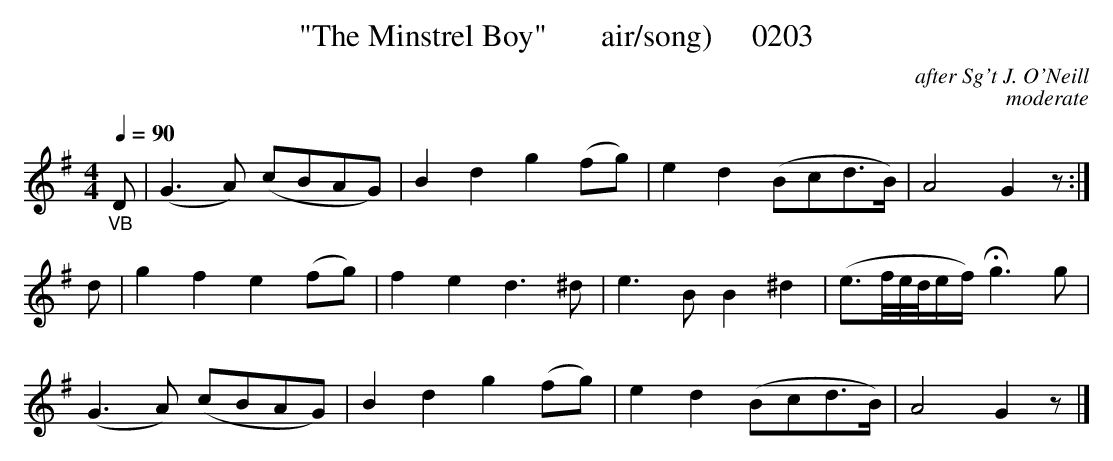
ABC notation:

X:1
T:"The Minstrel Boy"       air/song)     0203
C:after Sg't J. O'Neill
C:moderate
Q:1/4=90
M:4/4
L:1/8
K:G
"_VB"D|(G3A) (cBAG)|B2d2g2(fg)|e2d2(Bcd3/2B/2)|A4G2z:|
d|g2f2e2(fg)|f2e2d3^d|e3B B2^d2|(e3/2f/4e/4d/4e/2f/2) Hg3g|
(G3A) (cBAG)|B2d2g2(fg)|e2d2(Bcd3/2B/2)|A4G2z|]
